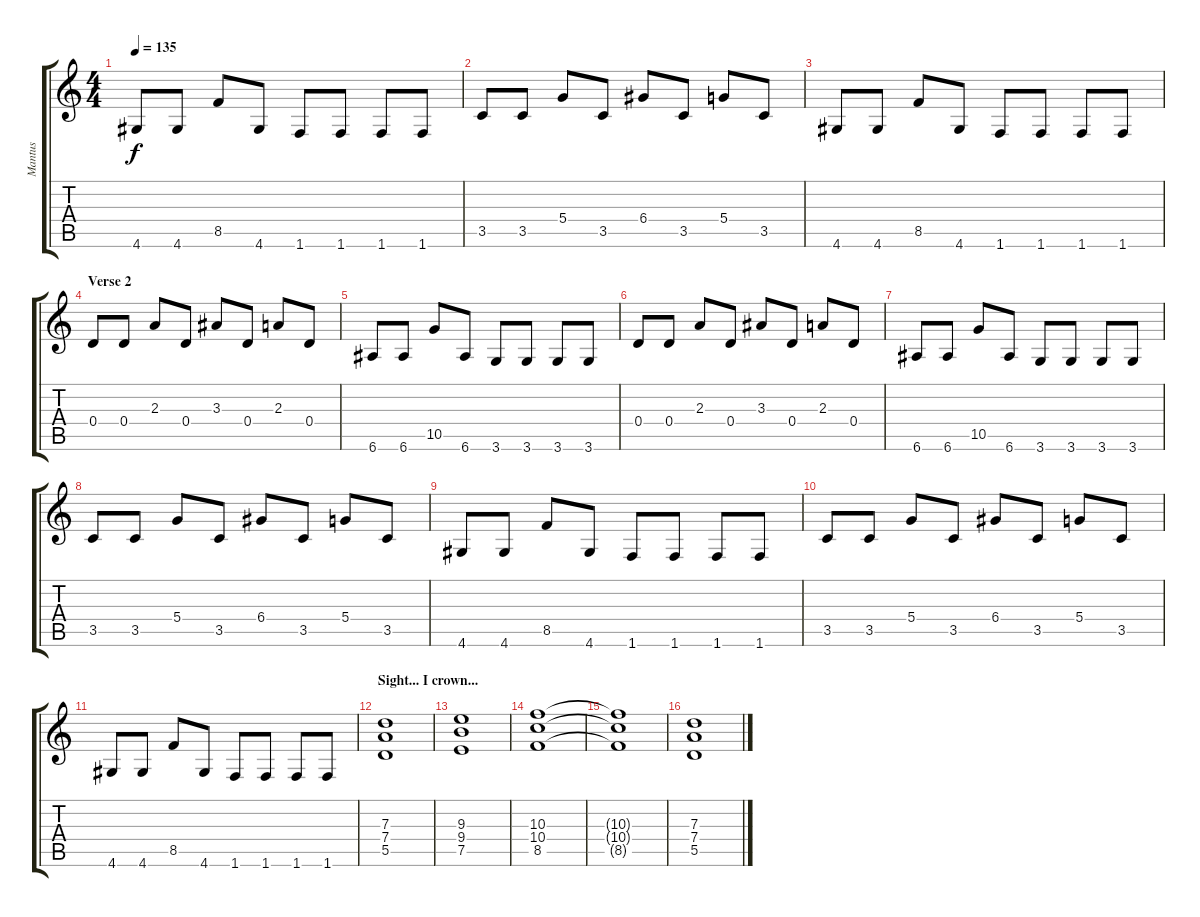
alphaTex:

\track ("Mantus" "Mantus") {instrument distortionguitar}
\staff {score tabs}
\tuning (E4 B3 G3 D3 A2 E2) {hide}
\ts (4 4)
\tempo 135
\clef g2
\ks c
4.6.8{dy f} 4.6.8 8.5.8 4.6.8 1.6.8 1.6.8 1.6.8 1.6.8 |
3.5.8 3.5.8 5.4.8 3.5.8 6.4.8 3.5.8 5.4.8 3.5.8 |
4.6.8 4.6.8 8.5.8 4.6.8 1.6.8 1.6.8 1.6.8 1.6.8 |
\section ("" "Verse 2")
0.4.8 0.4.8 2.3.8 0.4.8 3.3.8 0.4.8 2.3.8 0.4.8 |
6.6.8 6.6.8 10.5.8 6.6.8 3.6.8 3.6.8 3.6.8 3.6.8 |
0.4.8 0.4.8 2.3.8 0.4.8 3.3.8 0.4.8 2.3.8 0.4.8 |
6.6.8 6.6.8 10.5.8 6.6.8 3.6.8 3.6.8 3.6.8 3.6.8 |
3.5.8 3.5.8 5.4.8 3.5.8 6.4.8 3.5.8 5.4.8 3.5.8 |
4.6.8 4.6.8 8.5.8 4.6.8 1.6.8 1.6.8 1.6.8 1.6.8 |
3.5.8 3.5.8 5.4.8 3.5.8 6.4.8 3.5.8 5.4.8 3.5.8 |
4.6.8 4.6.8 8.5.8 4.6.8 1.6.8 1.6.8 1.6.8 1.6.8 |
\section ("" "Sight... I crown...")
(7.3 7.4 5.5).1 |
(9.3 9.4 7.5).1 |
(10.3 10.4 8.5).1 |
(10.3{t} 10.4{t} 8.5{t}).1 |
(7.3 7.4 5.5).1
